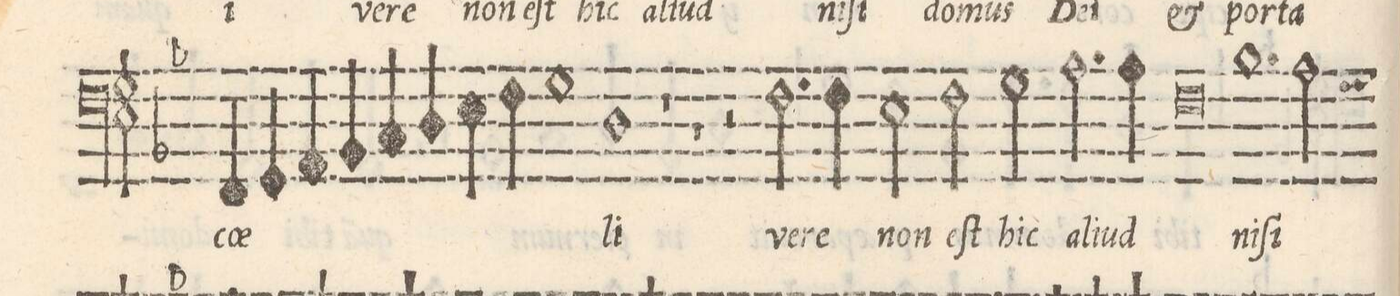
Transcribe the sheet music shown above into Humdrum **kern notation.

**kern	**text
*I"BASSVS	*
*clefF4	*
*k[b-]	*
*met(C|)	*
*M2/1	*
4FF/	coe-
4GG/	.
4AA/	.
4BB-/	.
=40-	=40-
4C/	.
4D/	.
4E\	.
4F\	.
1G	.
=41-	=41-
1D	-li
1r	.
=42-	=42-
1r	.
2r	.
2.F\	ve-
=43-	=43-
4F\	-re
2E\	non
2F\	eſt
2G\	hic
=44-	=44-
2.A\	a-
4A\	-li-
0F	-ud
=45-	=45-
1.B-	ni-
=46-	=46-
2A\	-ſi
*custos:G	*
*-	*-
